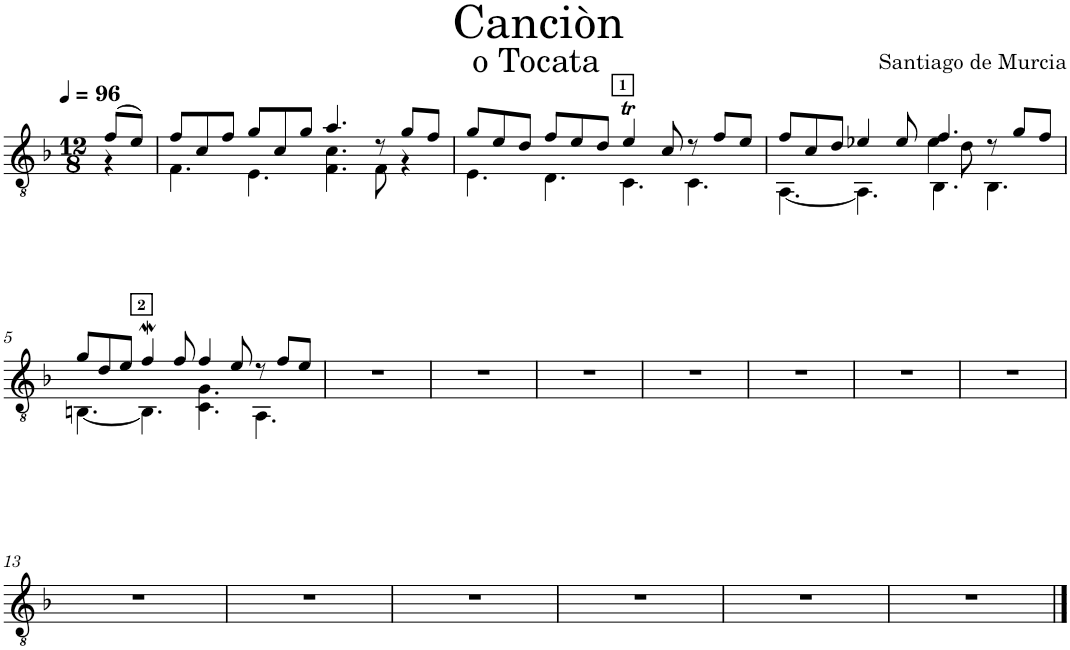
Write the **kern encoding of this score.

**kern
*part1
*staff1
*I"Classical Guitar
*I'Guit.
*clefGv2
*k[b-]
*M12/8
*MM96
=1
*^
(8f/L	4r
8e/J)	.
=2	=2
8f/L	4.F\
8c/	.
8f/J	.
8g/L	4.E\
8c/	.
8g/J	.
4.a/	4.F\ 4.c\
8r	8F\
8g/L	4r
8f/J	.
!!LO:REH:place=s1:a:B:cj:fs=8:t=1:qo=3	!!
=3	=3
8g/L	4.E\
8e/	.
8d/J	.
8f/L	4.D\
8e/	.
8d/J	.
4et/	4.C\
8c/	.
8r	4.C\
8f/L	.
8e/J	.
=4	=4
*	*^
8f/L	[4.AA\	2.ryy
8c/	.	.
8d/J	.	.
4e-X/	4.AA\]	.
8e-/	.	.
4.f/	4.BB-\	4e-\
.	.	8d\
8r	4.BB-\	4.ryy
8g/L	.	.
8f/J	.	.
*	*v	*v
!!LO:LB:g=z
!!LO:REH:place=s1:a:B:cj:fs=8:t=2:qo=1.5
=5	=5
8g/L	[4.BBn\
8d/	.
8e/J	.
4fw/	4.BB\]
8f/	.
4f/	4.C\ 4.G\
8e/	.
8r	4.AA\
8f/L	.
8e/J	.
*v	*v
=6
1.r
=7
1.r
=8
1.r
=9
1.r
=10
1.r
=11
1.r
=12
1.r
!!LO:LB:g=z
=13
1.r
=14
1.r
=15
1.r
=16
1.r
=17
1.r
=18
1.r
==
*-
